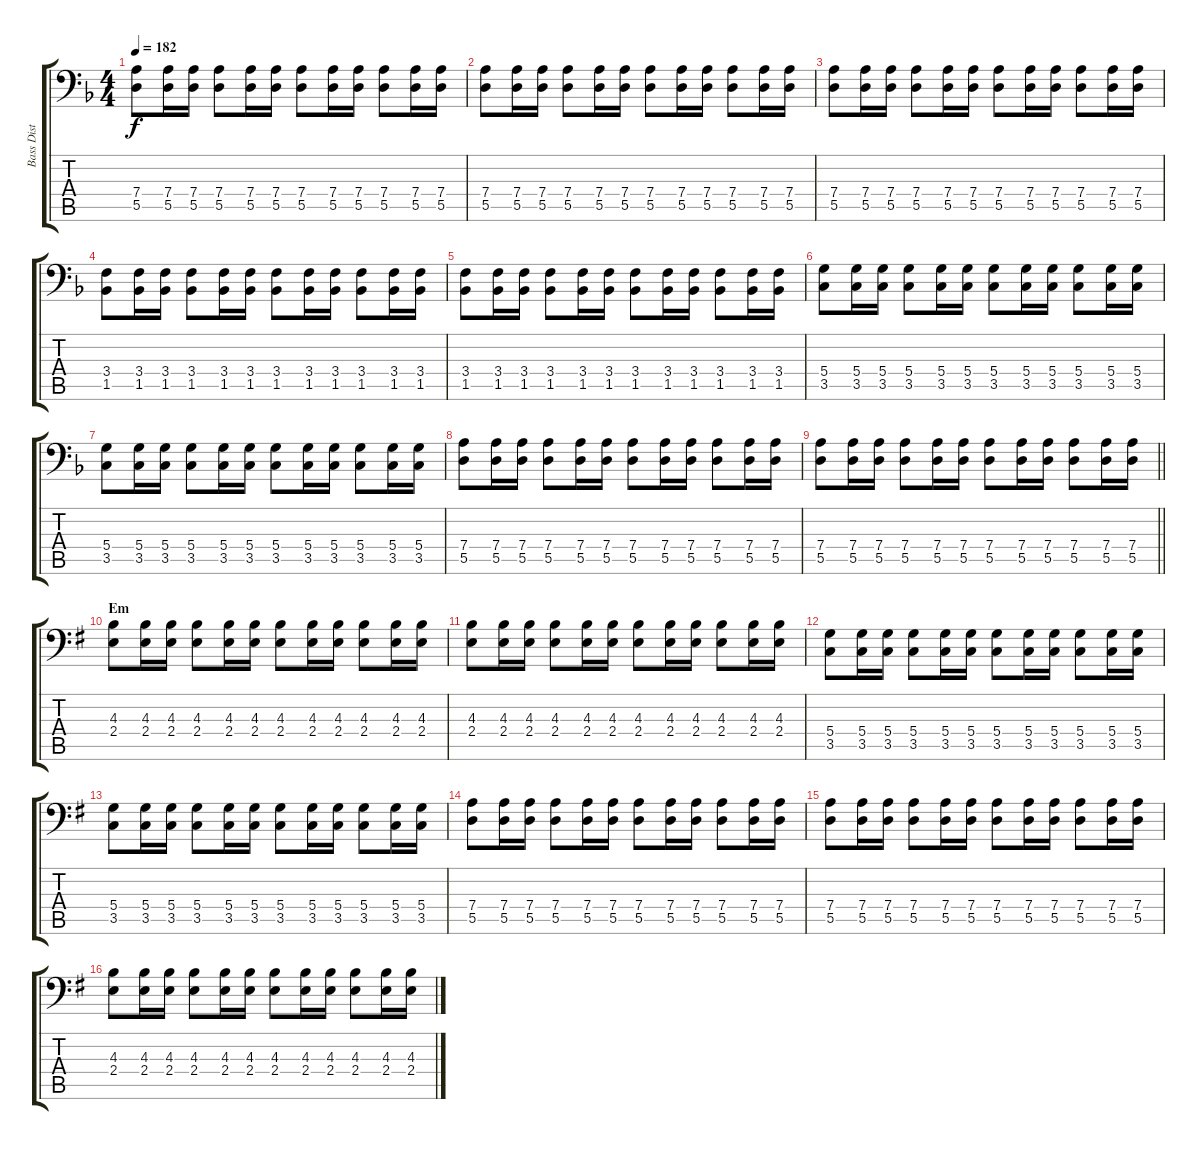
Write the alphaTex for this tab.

\track ("Bass Dist" "Bass Dist") {instrument distortionguitar}
\staff {score tabs}
\tuning (E3 B2 G2 D2 A1 E1) {hide}
\ts (4 4)
\tempo 182
\clef f4
\ks dminor
(7.4 5.5).8{dy f} (7.4 5.5).16 (7.4 5.5).16 (7.4 5.5).8 (7.4 5.5).16 (7.4 5.5).16 (7.4 5.5).8 (7.4 5.5).16 (7.4 5.5).16 (7.4 5.5).8 (7.4 5.5).16 (7.4 5.5).16 |
(7.4 5.5).8 (7.4 5.5).16 (7.4 5.5).16 (7.4 5.5).8 (7.4 5.5).16 (7.4 5.5).16 (7.4 5.5).8 (7.4 5.5).16 (7.4 5.5).16 (7.4 5.5).8 (7.4 5.5).16 (7.4 5.5).16 |
(7.4 5.5).8 (7.4 5.5).16 (7.4 5.5).16 (7.4 5.5).8 (7.4 5.5).16 (7.4 5.5).16 (7.4 5.5).8 (7.4 5.5).16 (7.4 5.5).16 (7.4 5.5).8 (7.4 5.5).16 (7.4 5.5).16 |
(3.4 1.5).8 (3.4 1.5).16 (3.4 1.5).16 (3.4 1.5).8 (3.4 1.5).16 (3.4 1.5).16 (3.4 1.5).8 (3.4 1.5).16 (3.4 1.5).16 (3.4 1.5).8 (3.4 1.5).16 (3.4 1.5).16 |
(3.4 1.5).8 (3.4 1.5).16 (3.4 1.5).16 (3.4 1.5).8 (3.4 1.5).16 (3.4 1.5).16 (3.4 1.5).8 (3.4 1.5).16 (3.4 1.5).16 (3.4 1.5).8 (3.4 1.5).16 (3.4 1.5).16 |
(5.4 3.5).8 (5.4 3.5).16 (5.4 3.5).16 (5.4 3.5).8 (5.4 3.5).16 (5.4 3.5).16 (5.4 3.5).8 (5.4 3.5).16 (5.4 3.5).16 (5.4 3.5).8 (5.4 3.5).16 (5.4 3.5).16 |
(5.4 3.5).8 (5.4 3.5).16 (5.4 3.5).16 (5.4 3.5).8 (5.4 3.5).16 (5.4 3.5).16 (5.4 3.5).8 (5.4 3.5).16 (5.4 3.5).16 (5.4 3.5).8 (5.4 3.5).16 (5.4 3.5).16 |
(7.4 5.5).8 (7.4 5.5).16 (7.4 5.5).16 (7.4 5.5).8 (7.4 5.5).16 (7.4 5.5).16 (7.4 5.5).8 (7.4 5.5).16 (7.4 5.5).16 (7.4 5.5).8 (7.4 5.5).16 (7.4 5.5).16 |
\barLineRight lightlight
(7.4 5.5).8 (7.4 5.5).16 (7.4 5.5).16 (7.4 5.5).8 (7.4 5.5).16 (7.4 5.5).16 (7.4 5.5).8 (7.4 5.5).16 (7.4 5.5).16 (7.4 5.5).8 (7.4 5.5).16 (7.4 5.5).16 |
\section ("" "Em")
\ks eminor
(4.3 2.4).8 (4.3 2.4).16 (4.3 2.4).16 (4.3 2.4).8 (4.3 2.4).16 (4.3 2.4).16 (4.3 2.4).8 (4.3 2.4).16 (4.3 2.4).16 (4.3 2.4).8 (4.3 2.4).16 (4.3 2.4).16 |
(4.3 2.4).8 (4.3 2.4).16 (4.3 2.4).16 (4.3 2.4).8 (4.3 2.4).16 (4.3 2.4).16 (4.3 2.4).8 (4.3 2.4).16 (4.3 2.4).16 (4.3 2.4).8 (4.3 2.4).16 (4.3 2.4).16 |
(5.4 3.5).8 (5.4 3.5).16 (5.4 3.5).16 (5.4 3.5).8 (5.4 3.5).16 (5.4 3.5).16 (5.4 3.5).8 (5.4 3.5).16 (5.4 3.5).16 (5.4 3.5).8 (5.4 3.5).16 (5.4 3.5).16 |
(5.4 3.5).8 (5.4 3.5).16 (5.4 3.5).16 (5.4 3.5).8 (5.4 3.5).16 (5.4 3.5).16 (5.4 3.5).8 (5.4 3.5).16 (5.4 3.5).16 (5.4 3.5).8 (5.4 3.5).16 (5.4 3.5).16 |
(7.4 5.5).8 (7.4 5.5).16 (7.4 5.5).16 (7.4 5.5).8 (7.4 5.5).16 (7.4 5.5).16 (7.4 5.5).8 (7.4 5.5).16 (7.4 5.5).16 (7.4 5.5).8 (7.4 5.5).16 (7.4 5.5).16 |
(7.4 5.5).8 (7.4 5.5).16 (7.4 5.5).16 (7.4 5.5).8 (7.4 5.5).16 (7.4 5.5).16 (7.4 5.5).8 (7.4 5.5).16 (7.4 5.5).16 (7.4 5.5).8 (7.4 5.5).16 (7.4 5.5).16 |
(4.3 2.4).8 (4.3 2.4).16 (4.3 2.4).16 (4.3 2.4).8 (4.3 2.4).16 (4.3 2.4).16 (4.3 2.4).8 (4.3 2.4).16 (4.3 2.4).16 (4.3 2.4).8 (4.3 2.4).16 (4.3 2.4).16
